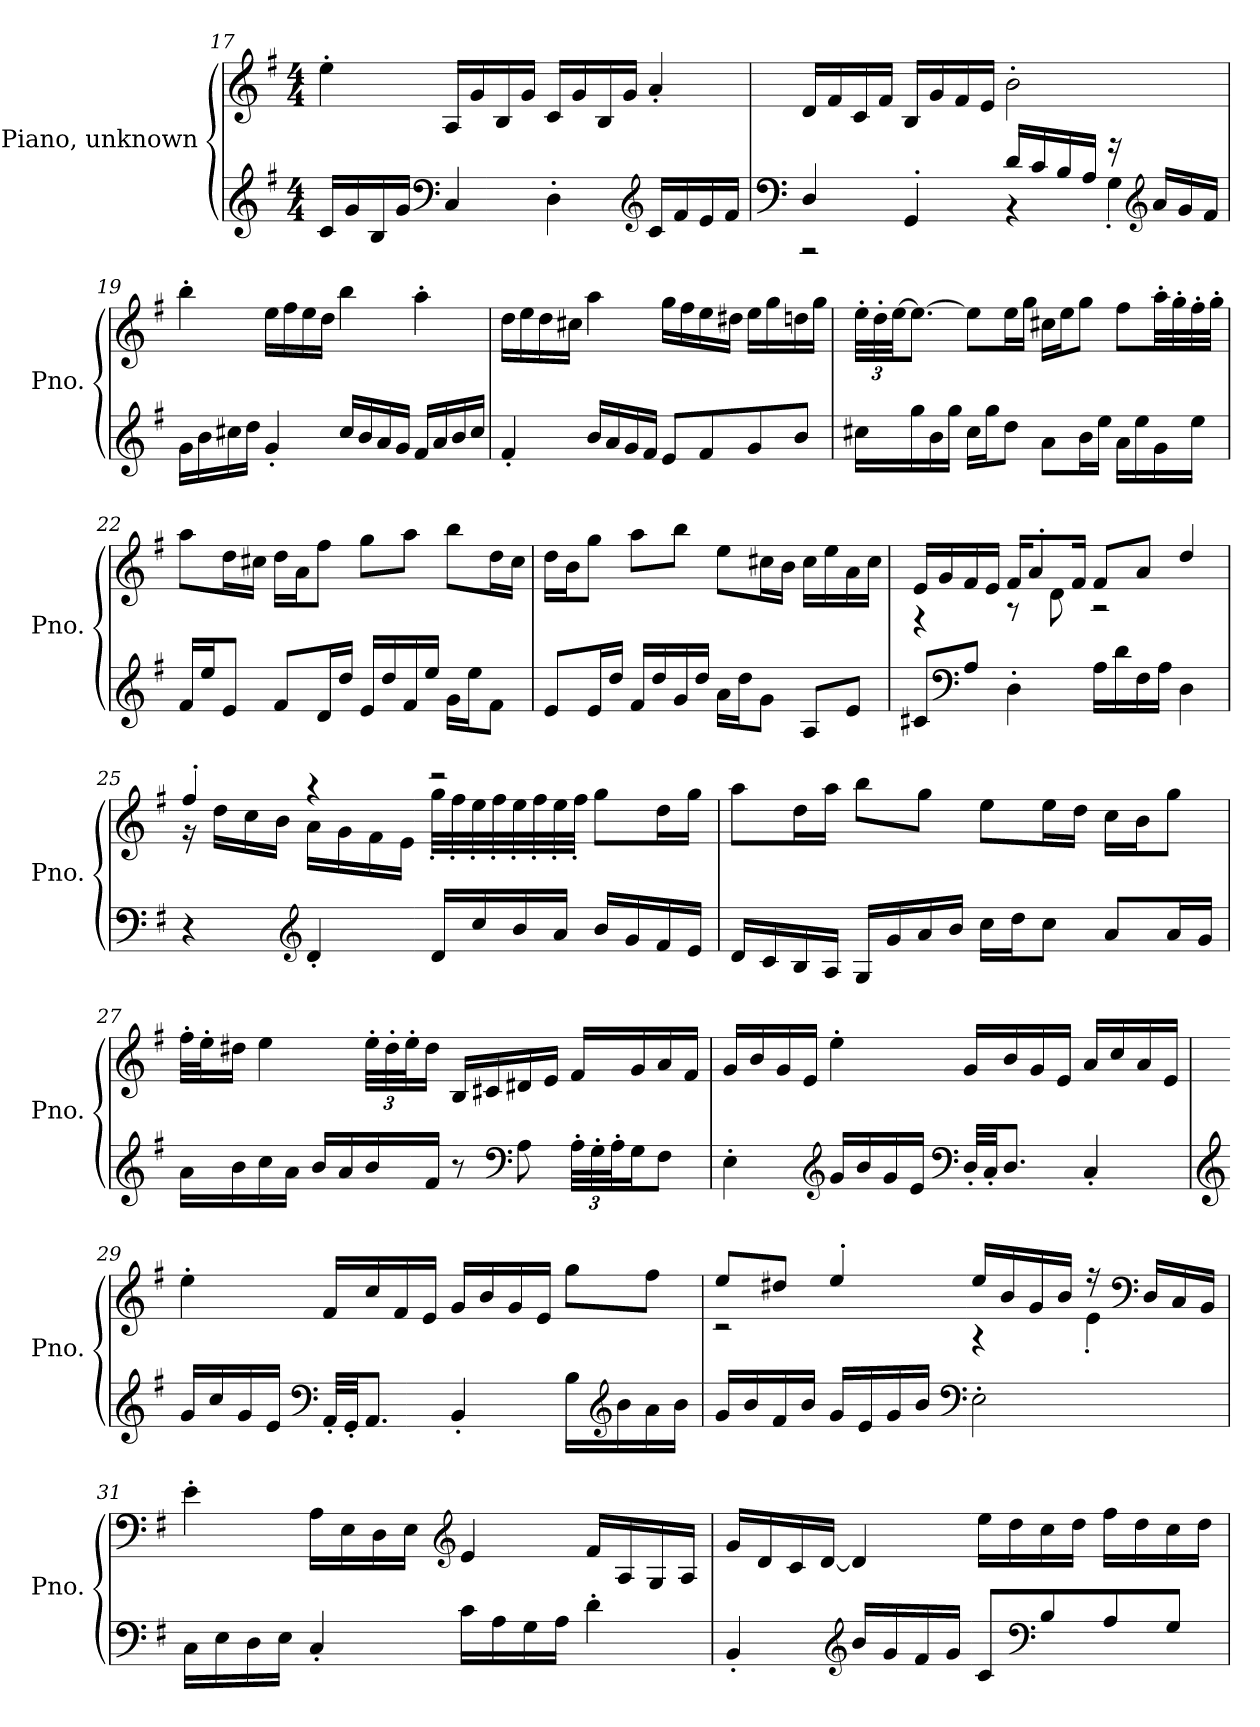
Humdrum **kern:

**kern	**kern
*part1	*part1
*staff2	*staff1
*I"Piano, unknown	*
*I'Pno.	*
!!LO:LB:g=z
*clefG2	*clefG2
*k[f#]	*k[f#]
*M4/4	*M4/4
=17	=17
16c/LL	4ee'\
16g/	.
16B/	.
16g/JJ	.
*clefF4	*
4C/	16A/LL
.	16g/
.	16B/
.	16g/JJ
4D'\	16c/LL
.	16g/
.	16B/
.	16g/JJ
*clefG2	*
16c/LL	4a'/
16f#/	.
16e/	.
16f#/JJ	.
=18	=18
*clefF4	*
*^	*
4D/	2r	16d/LL
.	.	16f#/
.	.	16c/
.	.	16f#/JJ
4GG'/	.	16B/LL
.	.	16g/
.	.	16f#/
.	.	16e/JJ
16d/LL	4r	2b'\
16c/	.	.
16B/	.	.
16A/JJ	.	.
16r	4G'\	.
*clefG2	*	*
16a/LL	.	.
16g/	.	.
16f#/JJ	.	.
*v	*v	*
!!LO:LB:g=z
=19	=19
16g\LL	4bb'\
16b\	.
16cc#X\	.
16dd\JJ	.
4g'/	16ee\LL
.	16ff#\
.	16ee\
.	16dd\JJ
16cc#/LL	4bb\
16b/	.
16a/	.
16g/JJ	.
16f#/LL	4aa'\
16a/	.
16b/	.
16cc#/JJ	.
=20	=20
4f#'/	16dd\LL
.	16ee\
.	16dd\
.	16cc#X\JJ
16b/LL	4aa\
16a/	.
16g/	.
16f#/JJ	.
8e/L	16gg\LL
.	16ff#\
8f#/	16ee\
.	16dd#X\JJ
8g/	16ee\LL
.	16gg\
8b/J	16ddn\
.	16gg\JJ
!!LO:LB:g=z
=21	=21
*	*Xbrackettup
16cc#X\LL	48ee'\LLL
.	48dd'\
.	[48ee\JJ
16gg\	8.ee\J_
16b\	.
16gg\JJ	.
16cc#\LL	8ee\L]
16gg\J	.
8dd\J	16ee\L
.	16gg\JJ
8a\L	16cc#X\LL
.	16ee\J
16b\L	8gg\J
16ee\JJ	.
16a\LL	8ff#\L
16ee\	.
16g\	32aa'\LL
.	32gg'\
16ee\JJ	32ff#'\
.	32gg'\JJJ
=22	=22
16f#/LL	8aa\L
16ee/J	.
8e/J	16dd\L
.	16cc#X\JJ
8f#/L	16dd\LL
.	16a\J
16d/L	8ff#\J
16dd/JJ	.
16e/LL	8gg\L
16dd/	.
16f#/	8aa\J
16ee/JJ	.
16g\LL	8bb\L
16ee\J	.
8f#\J	16dd\L
.	16cc#\JJ
!!LO:LB:g=z
=23	=23
8e/L	16dd\LL
.	16b\J
16e/L	8gg\J
16dd/JJ	.
16f#/LL	8aa\L
16dd/	.
16g/	8bb\J
16dd/JJ	.
16a\LL	8ee\L
16dd\J	.
8g\J	16cc#X\L
.	16b\JJ
8A/L	16cc#\LL
.	16ee\
8e/J	16a\
.	16cc#\JJ
=24	=24
*	*^
8c#X/L	16e/LL	4r
.	16g/	.
*clefF4	*	*
8A/J	16f#/	.
.	16e/JJ	.
4D'\	16f#/KL	8r
.	8a'/	.
.	.	8d\
.	16f#/Jk	.
16A\LL	8f#/L	2r
16d\	.	.
16F#\	8a/J	.
16A\JJ	.	.
4D\	4dd/	.
!!LO:PB:g=z	!!
=25	=25	=25
4r	4ff#'/	16r
.	.	16dd\LL
.	.	16cc\
.	.	16b\JJ
*clefG2	*	*
4d'/	4r	16a\LL
.	.	16g\
.	.	16f#\
.	.	16e\JJ
16d/LL	2r	32gg'\LLL
.	.	32ff#'\
16cc/	.	32ee'\
.	.	32ff#'\
16b/	.	32ee'\
.	.	32ff#'\
16a/JJ	.	32ee'\
.	.	32ff#'\JJJ
16b/LL	.	8gg\L
16g/	.	.
16f#/	.	16dd\L
16e/JJ	.	16gg\JJ
*	*v	*v
=26	=26
16d/LL	8aa\L
16c/	.
16B/	16dd\L
16A/JJ	16aa\JJ
16G/LL	8bb\L
16g/	.
16a/	8gg\J
16b/JJ	.
16cc\LL	8ee\L
16dd\J	.
8cc\J	16ee\L
.	16dd\JJ
8a/L	16cc\LL
.	16b\J
16a/L	8gg\J
16g/JJ	.
!!LO:LB:g=z
=27	=27
16a\LL	32ff#'\LLL
.	32ee'\J
16b\	16dd#X\JJ
16cc\	4ee\
16a\JJ	.
16b/LL	.
16a/	.
16b/	48ee'\LLL
.	48dd#'\
.	48ee'\J
16f#/JJ	16dd#\JJ
8r	16B/LL
.	16c#X/
*clefF4	*
8A\	16d#X/
.	16e/JJ
*Xbrackettup	*
48A'\LLL	16f#/LL
48G'\	.
48A'\J	.
16G\J	16g/
8F#\J	16a/
.	16f#/JJ
=28	=28
4E'\	16g/LL
.	16b/
.	16g/
.	16e/JJ
*clefG2	*
16g/LL	4ee'\
16b/	.
16g/	.
16e/JJ	.
*clefF4	*
32D'/LLL	16g/LL
32C'/JJ	.
8.D/J	16b/
.	16g/
.	16e/JJ
4C'/	16a/LL
.	16cc/
.	16a/
.	16e/JJ
!!LO:LB:g=z
=29	=29
*clefG2	*
16g/LL	4ee'\
16cc/	.
16g/	.
16e/JJ	.
*clefF4	*
32AA'/LLL	16f#/LL
32GG'/JJ	.
8.AA/J	16cc/
.	16f#/
.	16e/JJ
4BB'/	16g/LL
.	16b/
.	16g/
.	16e/JJ
16B\LL	8gg\L
*clefG2	*
16b\	.
16a\	8ff#\J
16b\JJ	.
=30	=30
*	*^
16g/LL	8ee/L	2r
16b/	.	.
16f#/	8dd#X/J	.
16b/JJ	.	.
16g/LL	4ee'/	.
16e/	.	.
16g/	.	.
16b/JJ	.	.
*clefF4	*	*
2E'\	16ee/LL	4r
.	16b/	.
.	16g/	.
.	16b/JJ	.
.	16r	4e'\
*	*clefF4	*
.	16D/LL	.
.	16C/	.
.	16BB/JJ	.
*	*v	*v
!!LO:LB:g=z
=31	=31
16C\LL	4e'\
16E\	.
16D\	.
16E\JJ	.
4C'/	16A\LL
.	16E\
.	16D\
.	16E\JJ
*	*clefG2
16c\LL	4e/
16A\	.
16G\	.
16A\JJ	.
4d'\	16f#/LL
.	16A/
.	16G/
.	16A/JJ
=32	=32
4BB'/	16g/LL
.	16d/
.	16c/
.	[16d/JJ
*clefG2	*
16b/LL	4d/]
16g/	.
16f#/	.
16g/JJ	.
8c/L	16ee\LL
.	16dd\
*clefF4	*
8B/	16cc\
.	16dd\JJ
8A/	16ff#\LL
.	16dd\
8G/J	16cc\
.	16dd\JJ
=	=
*-	*-
